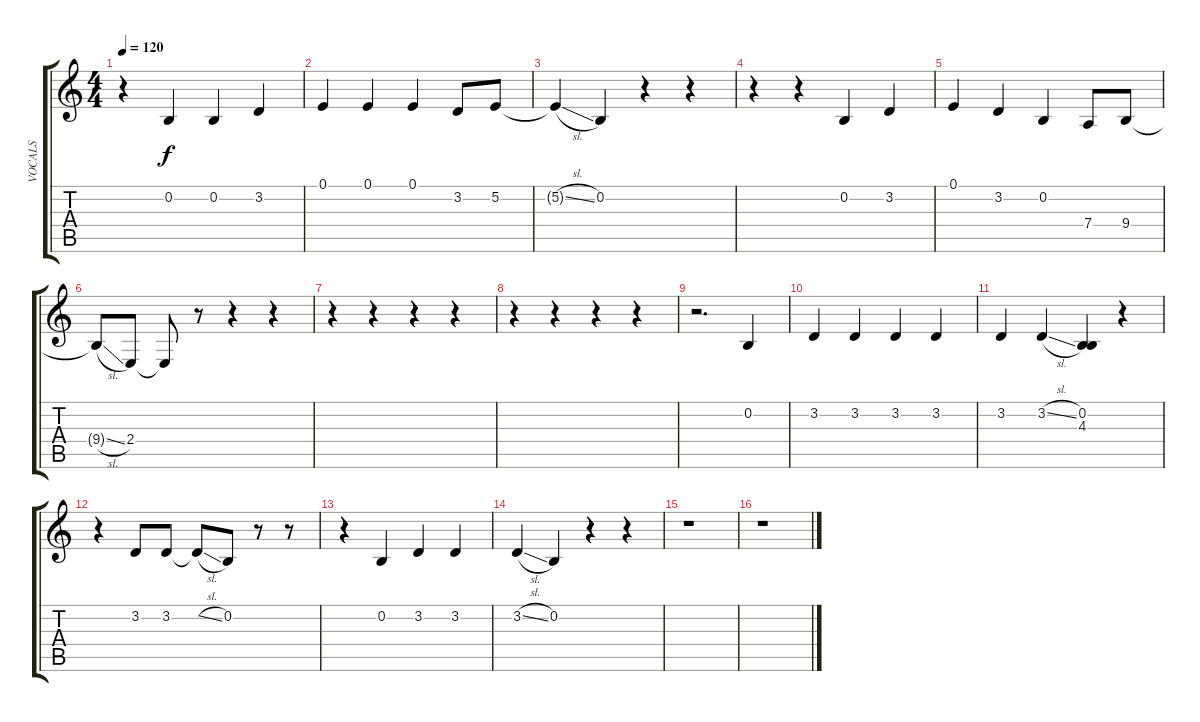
\track ("VOCALS" "VOCALS") {instrument frenchhorn}
\staff {score tabs}
\tuning (E4 B3 G3 D3 A2 E2) {hide}
\ts (4 4)
\tempo 120
\clef g2
\ks c
r.4{dy f} 0.2.4 0.2.4 3.2.4 |
0.1.4 0.1.4 0.1.4 3.2.8 5.2.8 |
5.2{sl t}.4 0.2.4 r.4 r.4 |
r.4 r.4 0.2.4 3.2.4 |
0.1.4 3.2.4 0.2.4 7.4.8 9.4.8 |
9.4{sl t}.8 2.4.8 2.4{t}.8 r.8 r.4 r.4 |
r.4 r.4 r.4 r.4 |
r.4 r.4 r.4 r.4 |
r.2{d} 0.2.4 |
3.2.4 3.2.4 3.2.4 3.2.4 |
3.2.4 3.2{sl}.4 (0.2 4.3).4 r.4 |
r.4 3.2.8 3.2.8 3.2{sl t}.8 0.2.8 r.8 r.8 |
r.4 0.2.4 3.2.4 3.2.4 |
3.2{sl}.4 0.2.4 r.4 r.4 |
r.1 |
r.1
